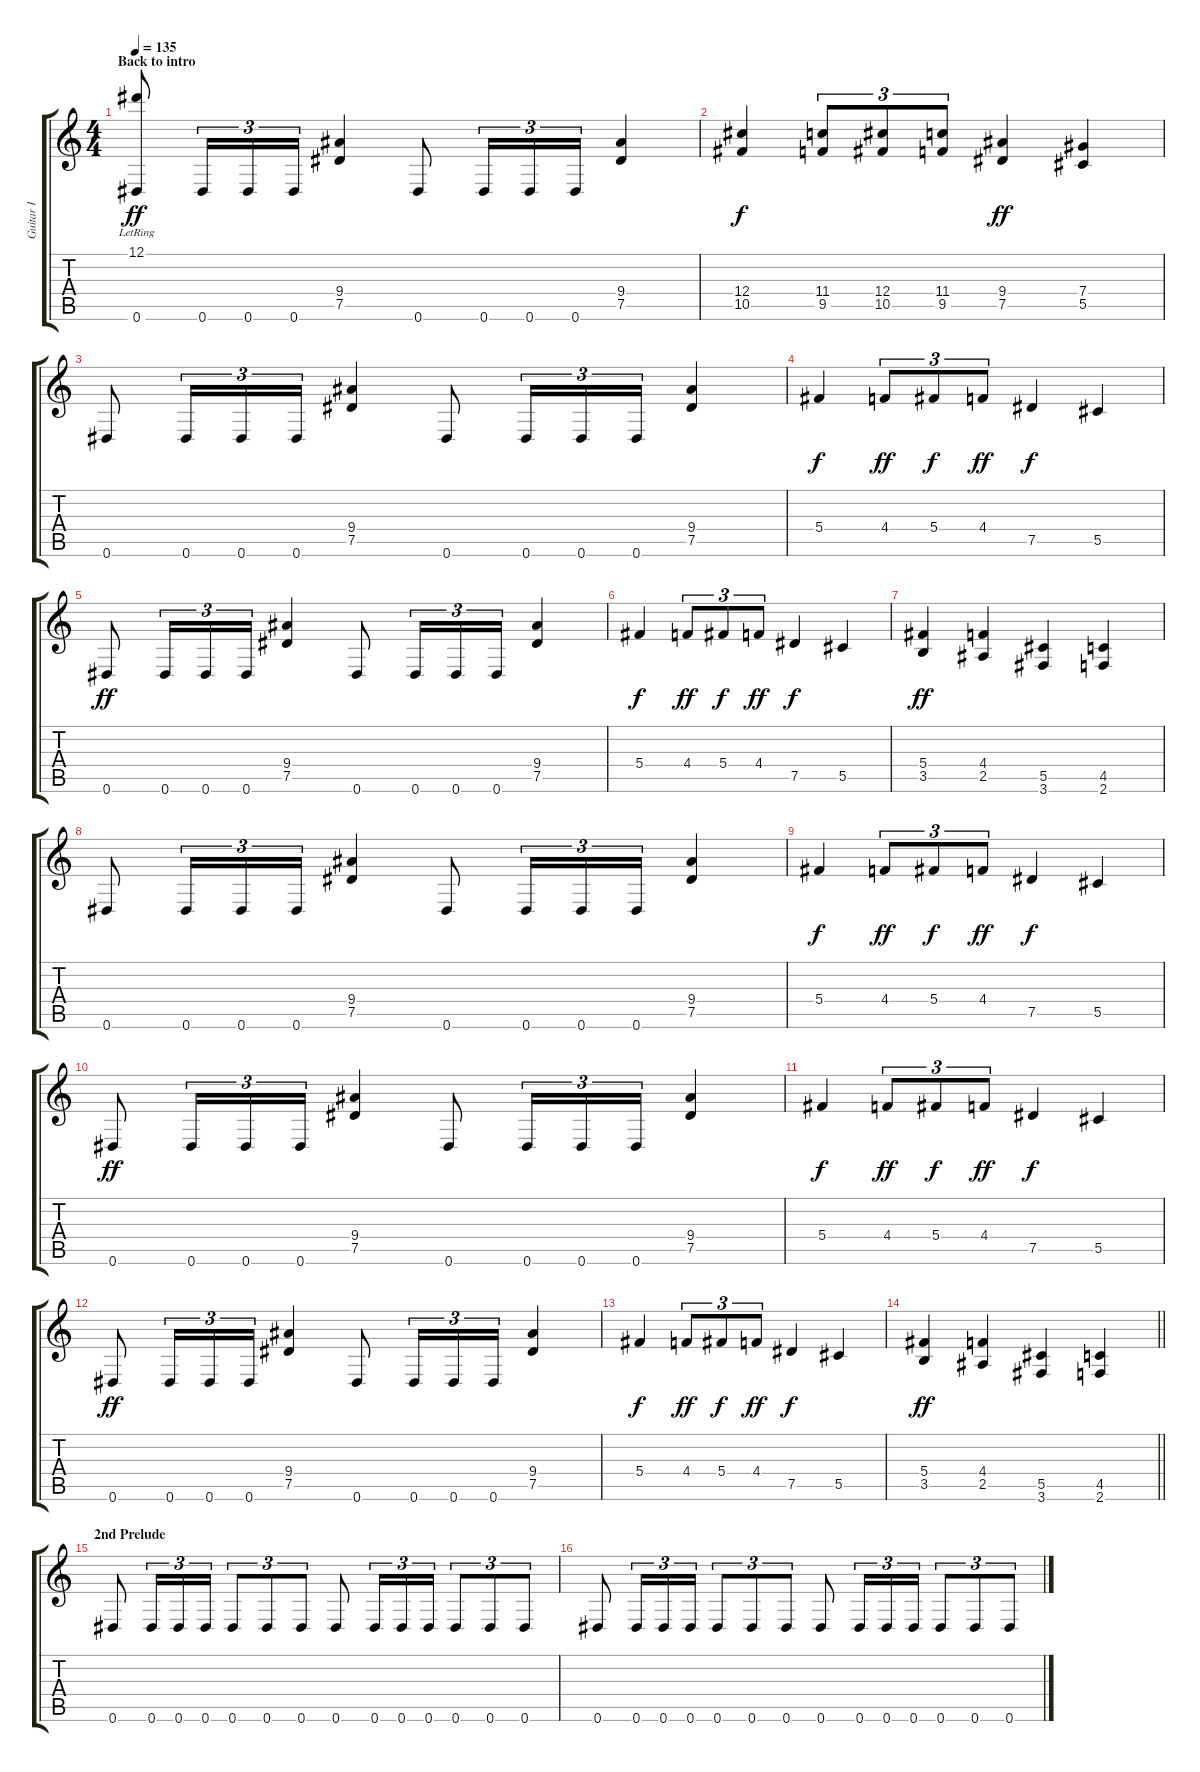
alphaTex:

\track ("Guitar I" "Guitar I") {instrument distortionguitar}
\staff {score tabs}
\tuning (Eb4 Bb3 Gb3 Db3 Ab2 Eb2) {hide}
\ts (4 4)
\section ("" "Back to intro")
\tempo 135
\clef g2
\ks c
(12.1{lr} 0.6).8{dy ff} 0.6.16{tu (3 2)} 0.6.16{tu (3 2)} 0.6.16{tu (3 2)} (9.4 7.5).4 0.6.8 0.6.16{tu (3 2)} 0.6.16{tu (3 2)} 0.6.16{tu (3 2)} (9.4 7.5).4 |
(12.4 10.5).4{dy f} (11.4 9.5).8{tu (3 2)} (12.4 10.5).8{tu (3 2)} (11.4 9.5).8{tu (3 2)} (9.4 7.5).4{dy ff} (7.4 5.5).4 |
0.6.8 0.6.16{tu (3 2)} 0.6.16{tu (3 2)} 0.6.16{tu (3 2)} (9.4 7.5).4 0.6.8 0.6.16{tu (3 2)} 0.6.16{tu (3 2)} 0.6.16{tu (3 2)} (9.4 7.5).4 |
5.4.4{dy f} 4.4.8{tu (3 2) dy ff} 5.4.8{tu (3 2) dy f} 4.4.8{tu (3 2) dy ff} 7.5.4{dy f} 5.5.4 |
0.6.8{dy ff} 0.6.16{tu (3 2)} 0.6.16{tu (3 2)} 0.6.16{tu (3 2)} (9.4 7.5).4 0.6.8 0.6.16{tu (3 2)} 0.6.16{tu (3 2)} 0.6.16{tu (3 2)} (9.4 7.5).4 |
5.4.4{dy f} 4.4.8{tu (3 2) dy ff} 5.4.8{tu (3 2) dy f} 4.4.8{tu (3 2) dy ff} 7.5.4{dy f} 5.5.4 |
(5.4 3.5).4{dy ff} (4.4 2.5).4 (5.5 3.6).4 (4.5 2.6).4 |
0.6.8 0.6.16{tu (3 2)} 0.6.16{tu (3 2)} 0.6.16{tu (3 2)} (9.4 7.5).4 0.6.8 0.6.16{tu (3 2)} 0.6.16{tu (3 2)} 0.6.16{tu (3 2)} (9.4 7.5).4 |
5.4.4{dy f} 4.4.8{tu (3 2) dy ff} 5.4.8{tu (3 2) dy f} 4.4.8{tu (3 2) dy ff} 7.5.4{dy f} 5.5.4 |
0.6.8{dy ff} 0.6.16{tu (3 2)} 0.6.16{tu (3 2)} 0.6.16{tu (3 2)} (9.4 7.5).4 0.6.8 0.6.16{tu (3 2)} 0.6.16{tu (3 2)} 0.6.16{tu (3 2)} (9.4 7.5).4 |
5.4.4{dy f} 4.4.8{tu (3 2) dy ff} 5.4.8{tu (3 2) dy f} 4.4.8{tu (3 2) dy ff} 7.5.4{dy f} 5.5.4 |
0.6.8{dy ff} 0.6.16{tu (3 2)} 0.6.16{tu (3 2)} 0.6.16{tu (3 2)} (9.4 7.5).4 0.6.8 0.6.16{tu (3 2)} 0.6.16{tu (3 2)} 0.6.16{tu (3 2)} (9.4 7.5).4 |
5.4.4{dy f} 4.4.8{tu (3 2) dy ff} 5.4.8{tu (3 2) dy f} 4.4.8{tu (3 2) dy ff} 7.5.4{dy f} 5.5.4 |
\barLineRight lightlight
(5.4 3.5).4{dy ff} (4.4 2.5).4 (5.5 3.6).4 (4.5 2.6).4 |
\section ("" "2nd Prelude")
0.6.8 0.6.16{tu (3 2)} 0.6.16{tu (3 2)} 0.6.16{tu (3 2)} 0.6.8{tu (3 2)} 0.6.8{tu (3 2)} 0.6.8{tu (3 2)} 0.6.8 0.6.16{tu (3 2)} 0.6.16{tu (3 2)} 0.6.16{tu (3 2)} 0.6.8{tu (3 2)} 0.6.8{tu (3 2)} 0.6.8{tu (3 2)} |
0.6.8 0.6.16{tu (3 2)} 0.6.16{tu (3 2)} 0.6.16{tu (3 2)} 0.6.8{tu (3 2)} 0.6.8{tu (3 2)} 0.6.8{tu (3 2)} 0.6.8 0.6.16{tu (3 2)} 0.6.16{tu (3 2)} 0.6.16{tu (3 2)} 0.6.8{tu (3 2)} 0.6.8{tu (3 2)} 0.6.8{tu (3 2)}
